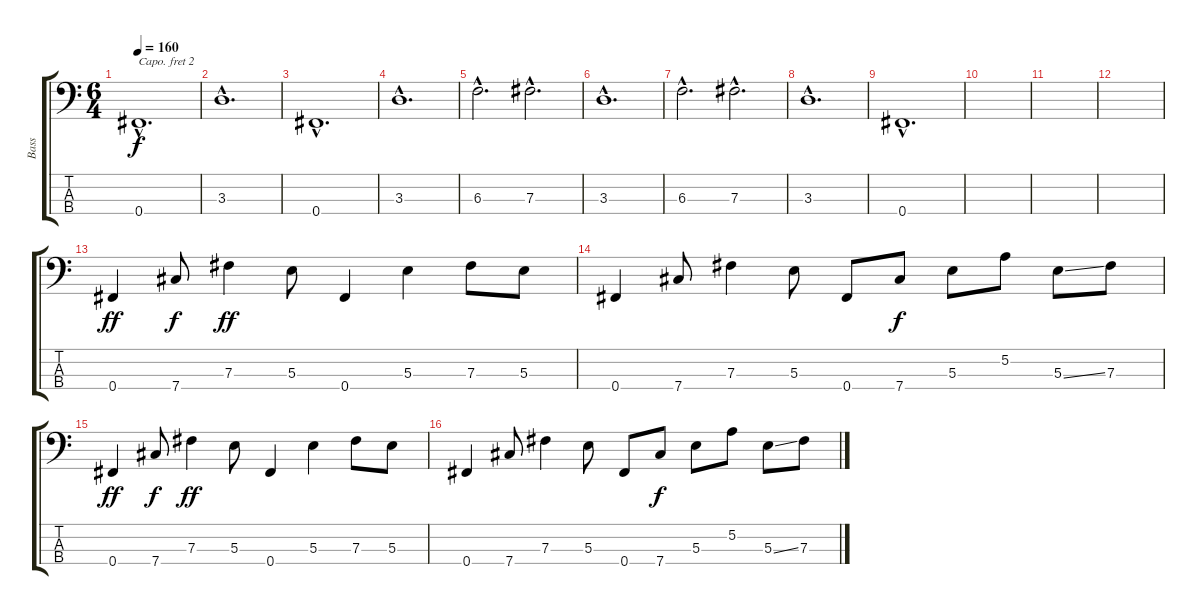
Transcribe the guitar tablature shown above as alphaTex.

\track ("Bass" "Bass") {instrument electricbassfinger}
\staff {score tabs}
\capo 2
\tuning (G2 D2 A1 E1) {hide}
\ts (6 4)
\tempo 160
\clef f4
\ks c
0.4{hac}.1{d dy f} |
3.3{hac}.1{d} |
0.4{hac}.1{d} |
3.3{hac}.1{d} |
6.3{hac}.2{d} 7.3{hac}.2{d} |
3.3{hac}.1{d} |
6.3{hac}.2{d} 7.3{hac}.2{d} |
3.3{hac}.1{d} |
0.4{hac}.1{d} |
|
|
|
0.4.4{dy ff} 7.4.8{dy f} 7.3.4{dy ff} 5.3.8 0.4.4 5.3.4 7.3.8 5.3.8 |
0.4.4 7.4.8 7.3.4 5.3.8 0.4.8 7.4.8{dy f} 5.3.8 5.2.8 5.3{ss}.8 7.3.8 |
0.4.4{dy ff} 7.4.8{dy f} 7.3.4{dy ff} 5.3.8 0.4.4 5.3.4 7.3.8 5.3.8 |
0.4.4 7.4.8 7.3.4 5.3.8 0.4.8 7.4.8{dy f} 5.3.8 5.2.8 5.3{ss}.8 7.3.8
